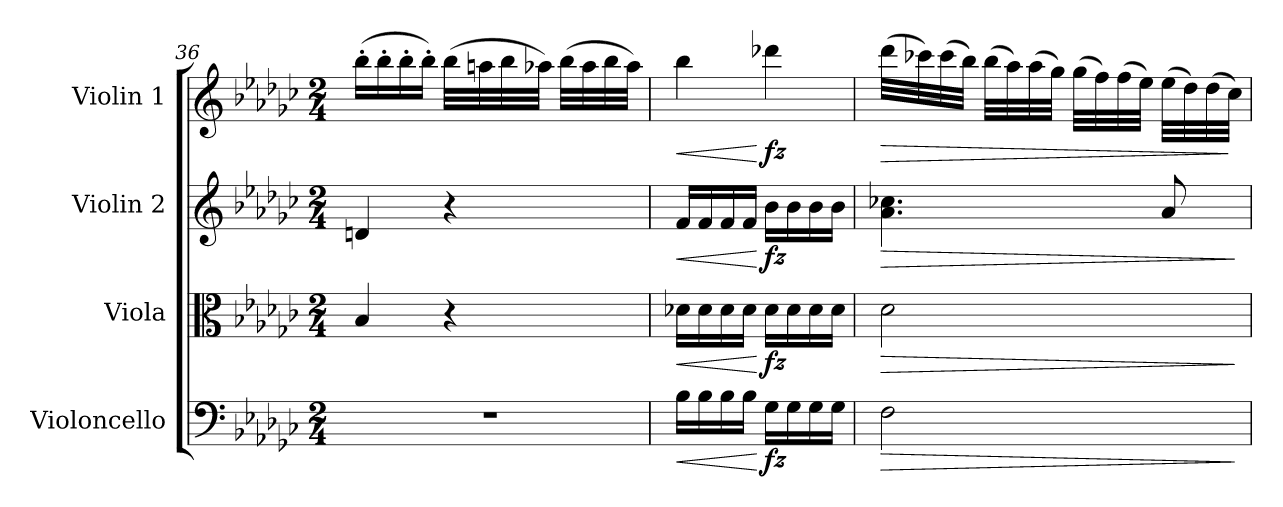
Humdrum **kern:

**kern	**dynam	**kern	**dynam	**kern	**dynam	**kern	**dynam
*part4	*part4	*part3	*part3	*part2	*part2	*part1	*part1
*staff4	*staff4	*staff3	*staff3	*staff2	*staff2	*staff1	*staff1
*I"Violoncello	*	*I"Viola	*	*I"Violin 2	*	*I"Violin 1	*
*I'Vc	*	*I'Vla	*	*I'Vln	*	*I'Vln	*
!!LO:LB:g=z
*clefF4	*	*clefC3	*	*clefG2	*	*clefG2	*
*k[b-e-a-d-g-c-]	*	*k[b-e-a-d-g-c-]	*	*k[b-e-a-d-g-c-]	*	*k[b-e-a-d-g-c-]	*
*M2/4	*	*M2/4	*	*M2/4	*	*M2/4	*
=36	=36	=36	=36	=36	=36	=36	=36
2r	.	4B-/	.	4dn/	.	(16bb-'\LL	.
.	.	.	.	.	.	16bb-'\	.
.	.	.	.	.	.	16bb-'\	.
.	.	.	.	.	.	16bb-'\JJ)	.
.	.	4r	.	4r	.	(32bb-\LLL	.
.	.	.	.	.	.	32aan\	.
.	.	.	.	.	.	32bb-\	.
.	.	.	.	.	.	32aa-X\JJJ)	.
.	.	.	.	.	.	(32bb-\LLL	.
.	.	.	.	.	.	32aa-\	.
.	.	.	.	.	.	32bb-\	.
.	.	.	.	.	.	32aa-\JJJ)	.
=37	=37	=37	=37	=37	=37	=37	=37
!	!LO:HP:b	!	!LO:HP:b	!	!LO:HP:b	!	!LO:HP:b
16B-\LL	<	16d-X\LL	<	16f/LL	<	4bb-\	<
16B-\	.	16d-\	.	16f/	.	.	.
16B-\	.	16d-\	.	16f/	.	.	.
16B-\JJ	.	16d-\JJ	.	16f/JJ	.	.	.
!	!LO:DY:n=1:b	!	!LO:DY:n=1:b	!	!LO:DY:n=1:b	!	!LO:DY:n=1:b
16G-\LL	[ fz	16d-\LL	[ fz	16b-\LL	[ fz	4ddd-X\	[ fz
16G-\	.	16d-\	.	16b-\	.	.	.
16G-\	.	16d-\	.	16b-\	.	.	.
16G-\JJ	.	16d-\JJ	.	16b-\JJ	.	.	.
=38	=38	=38	=38	=38	=38	=38	=38
!	!LO:HP:b	!	!LO:HP:b	!	!LO:HP:b	!	!LO:HP:b
2F\	>	2d-\	>	4.a-\ 4.cc-X\	>	(32ddd-\LLL	>
.	.	.	.	.	.	32ccc-X\)	.
.	.	.	.	.	.	(32ccc-\	.
.	.	.	.	.	.	32bb-\JJJ)	.
.	.	.	.	.	.	(32bb-\LLL	.
.	.	.	.	.	.	32aa-\)	.
.	.	.	.	.	.	(32aa-\	.
.	.	.	.	.	.	32gg-\JJJ)	.
.	.	.	.	.	.	(32gg-\LLL	.
.	.	.	.	.	.	32ff\)	.
.	.	.	.	.	.	(32ff\	.
.	.	.	.	.	.	32ee-\JJJ)	.
.	.	.	.	8a-/	.	(32ee-\LLL	.
.	.	.	.	.	.	32dd-\)	.
.	.	.	.	.	.	(32dd-\	.
.	.	.	.	.	.	32cc-\JJJ)	]
.	]	.	]	.	]	.	.
=	=	=	=	=	=	=	=
*-	*-	*-	*-	*-	*-	*-	*-
